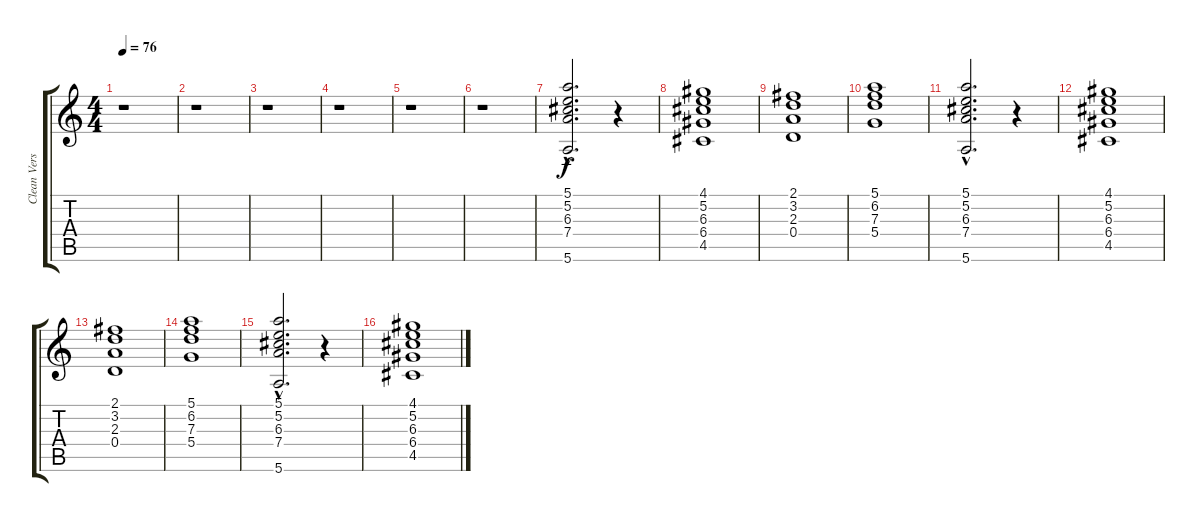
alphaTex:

\track ("Clean Verse Guitar 2" "Clean Vers") {instrument electricguitarclean}
\staff {score tabs}
\tuning (E4 B3 G3 D3 A2 E2) {hide}
\ts (4 4)
\tempo 76
\clef g2
\ks c
r.1{dy f} |
r.1 |
r.1 |
r.1 |
r.1 |
r.1 |
(5.1{hac} 5.2{hac} 6.3{hac} 7.4{hac} 5.6{hac}).2{d} r.4 |
(4.1 5.2 6.3 6.4 4.5).1 |
(2.1 3.2 2.3 0.4).1 |
(5.1 6.2 7.3 5.4).1 |
(5.1{hac} 5.2{hac} 6.3{hac} 7.4{hac} 5.6{hac}).2{d} r.4 |
(4.1 5.2 6.3 6.4 4.5).1 |
(2.1 3.2 2.3 0.4).1 |
(5.1 6.2 7.3 5.4).1 |
(5.1{hac} 5.2{hac} 6.3{hac} 7.4{hac} 5.6{hac}).2{d} r.4 |
(4.1 5.2 6.3 6.4 4.5).1
